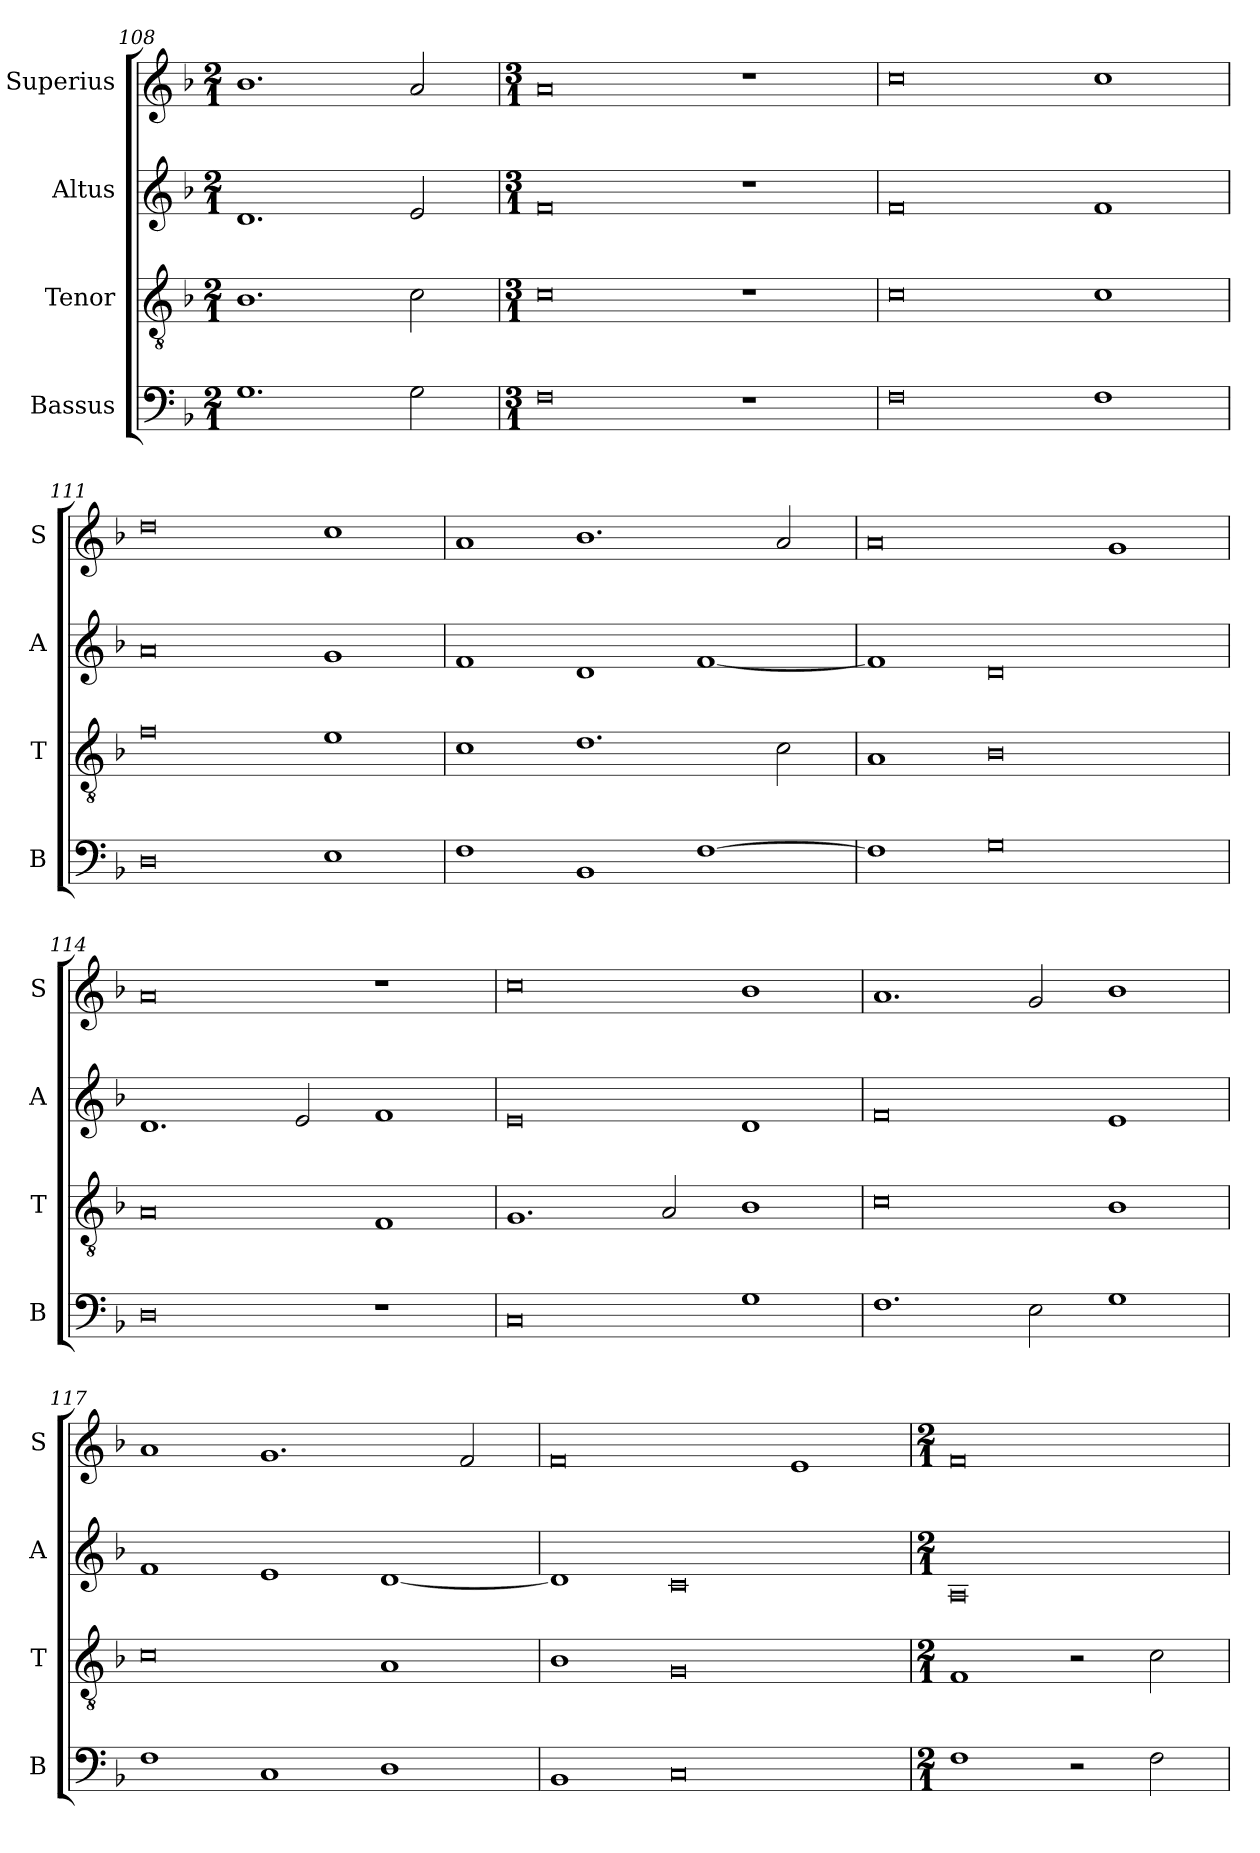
**kern	**kern	**kern	**kern
*part4	*part3	*part2	*part1
*staff4	*staff3	*staff2	*staff1
*I"Bassus	*I"Tenor	*I"Altus	*I"Superius
*I'B	*I'T	*I'A	*I'S
*clefF4	*clefGv2	*clefG2	*clefG2
*k[b-]	*k[b-]	*k[b-]	*k[b-]
*F:	*F:	*F:	*F:
*M2/1	*M2/1	*M2/1	*M2/1
=108	=108	=108	=108
1.G	1.B-	1.d	1.b-
2G	2c	2e	2a
=109	=109	=109	=109
*M3/1	*M3/1	*M3/1	*M3/1
0F	0c	0f	0a
1r	1r	1r	1r
=110	=110	=110	=110
0F	0c	0f	0cc
1F	1c	1f	1cc
=111	=111	=111	=111
0D	0f	0a	0dd
1E	1e	1g	1cc
=112	=112	=112	=112
1F	1c	1f	1a
1BB-	1.d	1d	1.b-
[1F	.	[1f	.
.	2c	.	2a
=113	=113	=113	=113
1F]	1A	1f]	0a
0G	0B-	0d	.
.	.	.	1g
=114	=114	=114	=114
0D	0A	1.d	0a
.	.	2e	.
1r	1F	1f	1r
=115	=115	=115	=115
0C	1.G	0e	0cc
.	2A	.	.
1G	1B-	1d	1b-
=116	=116	=116	=116
1.F	0c	0f	1.a
2E	.	.	2g
1G	1B-	1e	1b-
=117	=117	=117	=117
1F	0c	1f	1a
1C	.	1e	1.g
1D	1A	[1d	.
.	.	.	2f
=118	=118	=118	=118
1BB-	1B-	1d]	0f
0C	0G	0c	.
.	.	.	1e
=119	=119	=119	=119
*M2/1	*M2/1	*M2/1	*M2/1
1F	1F	0A	0f
2r	2r	.	.
2F	2c	.	.
=	=	=	=
*-	*-	*-	*-
